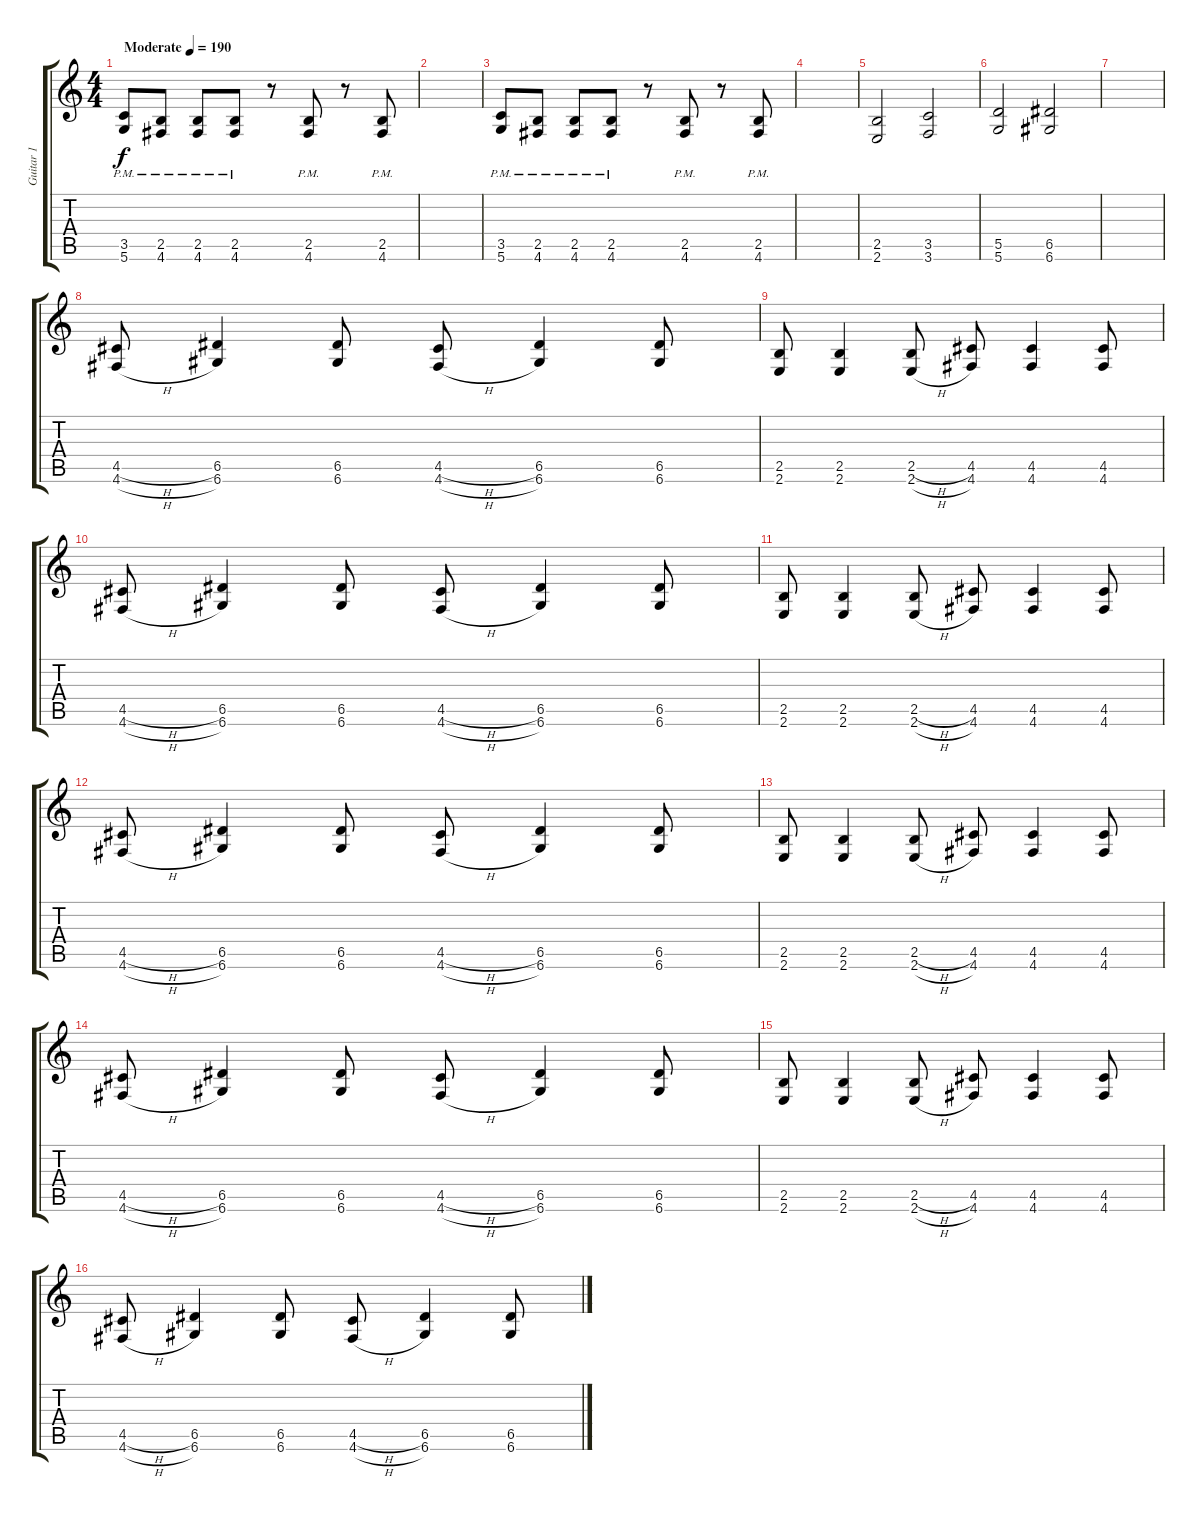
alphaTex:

\track ("Guitar 1" "Guitar 1") {instrument distortionguitar}
\staff {score tabs}
\tuning (E4 B3 G3 D3 A2 D2) {hide}
\ts (4 4)
\tempo (190 "Moderate")
\clef g2
\ks c
(3.5{pm} 5.6{pm}).8{dy f instrument distortionguitar} (2.5{pm} 4.6{pm}).8 (2.5{pm} 4.6{pm}).8 (2.5{pm} 4.6{pm}).8 r.8 (2.5{pm} 4.6{pm}).8 r.8 (2.5{pm} 4.6{pm}).8 |
|
(3.5{pm} 5.6{pm}).8 (2.5{pm} 4.6{pm}).8 (2.5{pm} 4.6{pm}).8 (2.5{pm} 4.6{pm}).8 r.8 (2.5{pm} 4.6{pm}).8 r.8 (2.5{pm} 4.6{pm}).8 |
|
(2.5 2.6).2 (3.5 3.6).2 |
(5.5 5.6).2 (6.5 6.6).2 |
|
(4.5{h} 4.6{h}).8 (6.5 6.6).4 (6.5 6.6).8 (4.5{h} 4.6{h}).8 (6.5 6.6).4 (6.5 6.6).8 |
(2.5 2.6).8 (2.5 2.6).4 (2.5{h} 2.6{h}).8 (4.5 4.6).8 (4.5 4.6).4 (4.5 4.6).8 |
(4.5{h} 4.6{h}).8 (6.5 6.6).4 (6.5 6.6).8 (4.5{h} 4.6{h}).8 (6.5 6.6).4 (6.5 6.6).8 |
(2.5 2.6).8 (2.5 2.6).4 (2.5{h} 2.6{h}).8 (4.5 4.6).8 (4.5 4.6).4 (4.5 4.6).8 |
(4.5{h} 4.6{h}).8 (6.5 6.6).4 (6.5 6.6).8 (4.5{h} 4.6{h}).8 (6.5 6.6).4 (6.5 6.6).8 |
(2.5 2.6).8 (2.5 2.6).4 (2.5{h} 2.6{h}).8 (4.5 4.6).8 (4.5 4.6).4 (4.5 4.6).8 |
(4.5{h} 4.6{h}).8 (6.5 6.6).4 (6.5 6.6).8 (4.5{h} 4.6{h}).8 (6.5 6.6).4 (6.5 6.6).8 |
(2.5 2.6).8 (2.5 2.6).4 (2.5{h} 2.6{h}).8 (4.5 4.6).8 (4.5 4.6).4 (4.5 4.6).8 |
(4.5{h} 4.6{h}).8 (6.5 6.6).4 (6.5 6.6).8 (4.5{h} 4.6{h}).8 (6.5 6.6).4 (6.5 6.6).8
